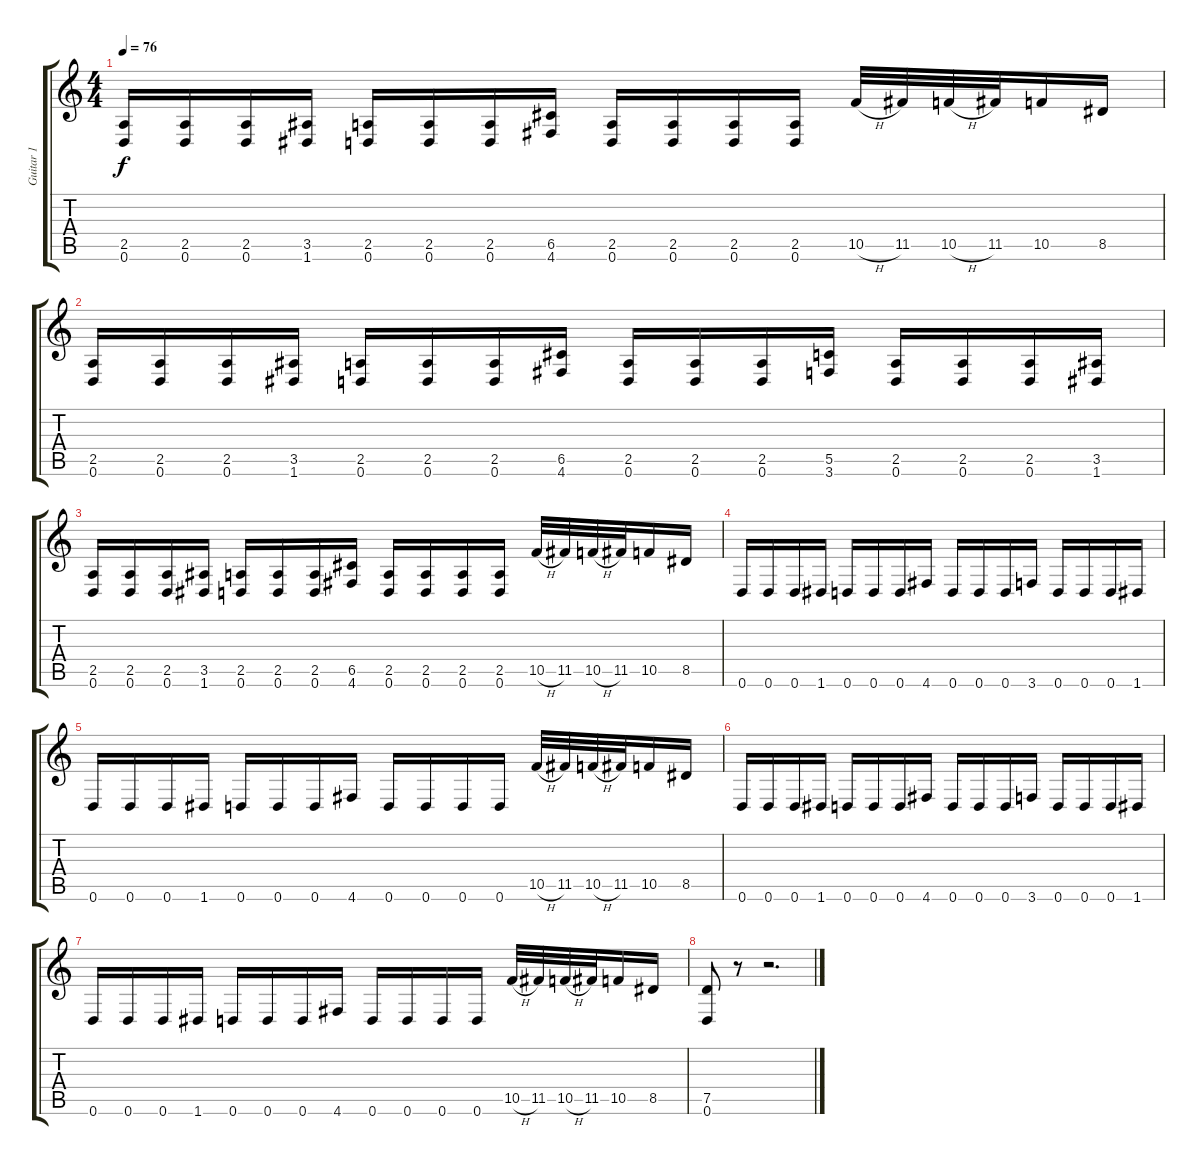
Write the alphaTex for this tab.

\track ("Guitar 1" "Guitar 1") {instrument overdrivenguitar}
\staff {score tabs}
\tuning (D4 A3 F3 C3 G2 D2) {hide}
\ts (4 4)
\tempo 76
\clef g2
\ks c
(2.5 0.6).16{dy f} (2.5 0.6).16 (2.5 0.6).16 (3.5 1.6).16 (2.5 0.6).16 (2.5 0.6).16 (2.5 0.6).16 (6.5 4.6).16 (2.5 0.6).16 (2.5 0.6).16 (2.5 0.6).16 (2.5 0.6).16 10.5{h}.32 11.5.32 10.5{h}.32 11.5.32 10.5.16 8.5.16 |
(2.5 0.6).16 (2.5 0.6).16 (2.5 0.6).16 (3.5 1.6).16 (2.5 0.6).16 (2.5 0.6).16 (2.5 0.6).16 (6.5 4.6).16 (2.5 0.6).16 (2.5 0.6).16 (2.5 0.6).16 (5.5 3.6).16 (2.5 0.6).16 (2.5 0.6).16 (2.5 0.6).16 (3.5 1.6).16 |
(2.5 0.6).16 (2.5 0.6).16 (2.5 0.6).16 (3.5 1.6).16 (2.5 0.6).16 (2.5 0.6).16 (2.5 0.6).16 (6.5 4.6).16 (2.5 0.6).16 (2.5 0.6).16 (2.5 0.6).16 (2.5 0.6).16 10.5{h}.32 11.5.32 10.5{h}.32 11.5.32 10.5.16 8.5.16 |
\section ("" "")
0.6.16 0.6.16 0.6.16 1.6.16 0.6.16 0.6.16 0.6.16 4.6.16 0.6.16 0.6.16 0.6.16 3.6.16 0.6.16 0.6.16 0.6.16 1.6.16 |
0.6.16 0.6.16 0.6.16 1.6.16 0.6.16 0.6.16 0.6.16 4.6.16 0.6.16 0.6.16 0.6.16 0.6.16 10.5{h}.32 11.5.32 10.5{h}.32 11.5.32 10.5.16 8.5.16 |
0.6.16 0.6.16 0.6.16 1.6.16 0.6.16 0.6.16 0.6.16 4.6.16 0.6.16 0.6.16 0.6.16 3.6.16 0.6.16 0.6.16 0.6.16 1.6.16 |
0.6.16 0.6.16 0.6.16 1.6.16 0.6.16 0.6.16 0.6.16 4.6.16 0.6.16 0.6.16 0.6.16 0.6.16 10.5{h}.32 11.5.32 10.5{h}.32 11.5.32 10.5.16 8.5.16 |
(7.5 0.6).8 r.8 r.2{d}
